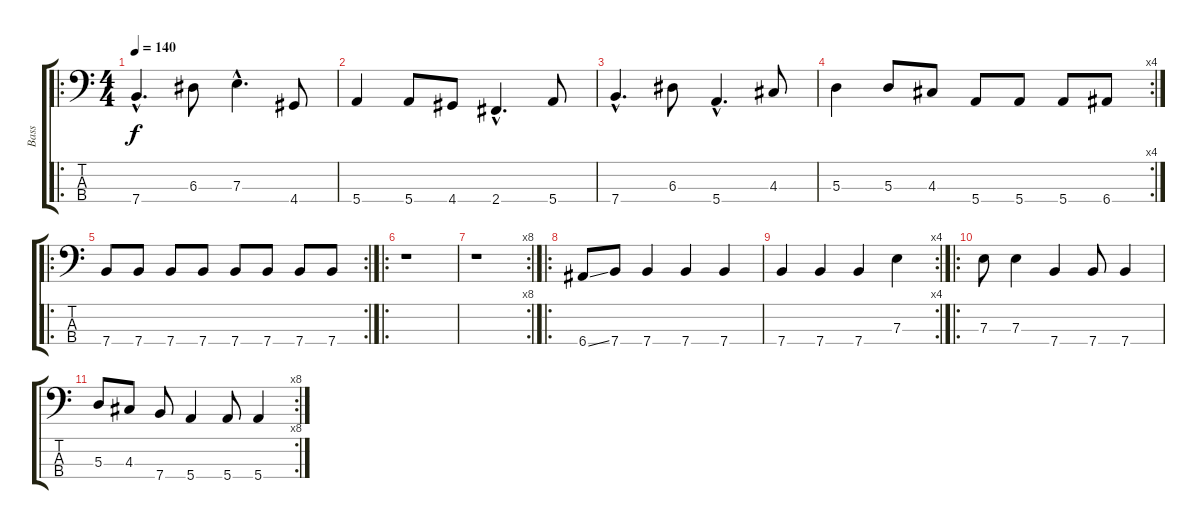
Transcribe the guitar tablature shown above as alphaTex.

\track ("Bass" "Bass") {instrument electricbassfinger}
\staff {score tabs}
\tuning (G2 D2 A1 E1) {hide}
\ro
\ts (4 4)
\tempo 140
\clef f4
\ks c
7.4{hac}.4{d dy f} 6.3.8 7.3{hac}.4{d} 4.4.8 |
5.4.4 5.4.8 4.4.8 2.4{hac}.4{d} 5.4.8 |
7.4{hac}.4{d} 6.3.8 5.4{hac}.4{d} 4.3.8 |
\rc 4
5.3.4 5.3.8 4.3.8 5.4.8 5.4.8 5.4.8 6.4.8 |
\ro
\rc 2
7.4.8 7.4.8 7.4.8 7.4.8 7.4.8 7.4.8 7.4.8 7.4.8 |
\ro
r.1 |
\rc 8
r.1 |
\ro
6.4{ss}.8 7.4.8 7.4.4 7.4.4 7.4.4 |
\rc 4
7.4.4 7.4.4 7.4.4 7.3.4 |
\ro
7.3.8 7.3.4 7.4.4 7.4.8 7.4.4 |
\rc 8
5.3.8 4.3.8 7.4.8 5.4.4 5.4.8 5.4.4
